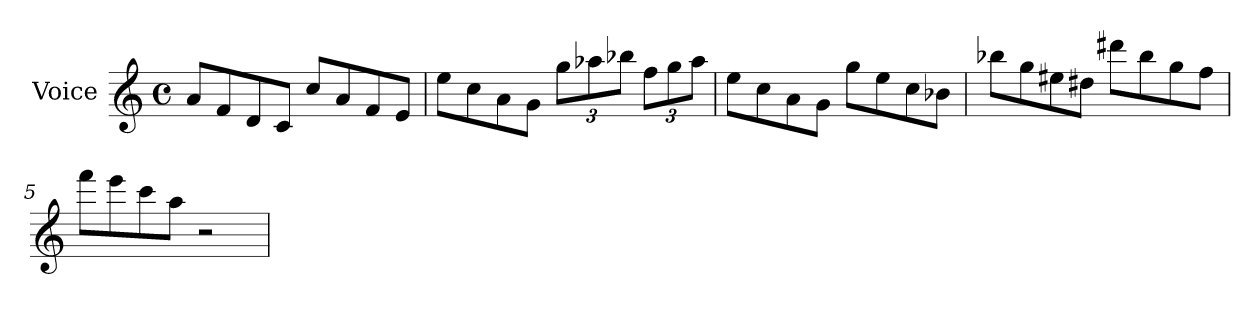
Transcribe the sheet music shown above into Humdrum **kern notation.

**kern
*part1
*staff1
*I"Voice
*I'Voice
*clefG2
*M4/4
*met(c)
=1
8a/L
8f/
8d/
8c/J
8cc/L
8a/
8f/
8e/J
=2
8ee\L
8cc\
8a\
8g\J
12gg\L
12aa-X\
12bb-X\J
12ff\L
12gg\
12aa-\J
=3
8ee\L
8cc\
8a\
8g\J
8gg\L
8ee\
8cc\
8b-X\J
=4
8bb-X\L
8gg\
8ee#X\
8dd#X\J
8ddd#X\L
8bb-\
8gg\
8ff\J
=5
8fff\L
8eee\
8ccc\
8aa\J
2rcc
=
*-
